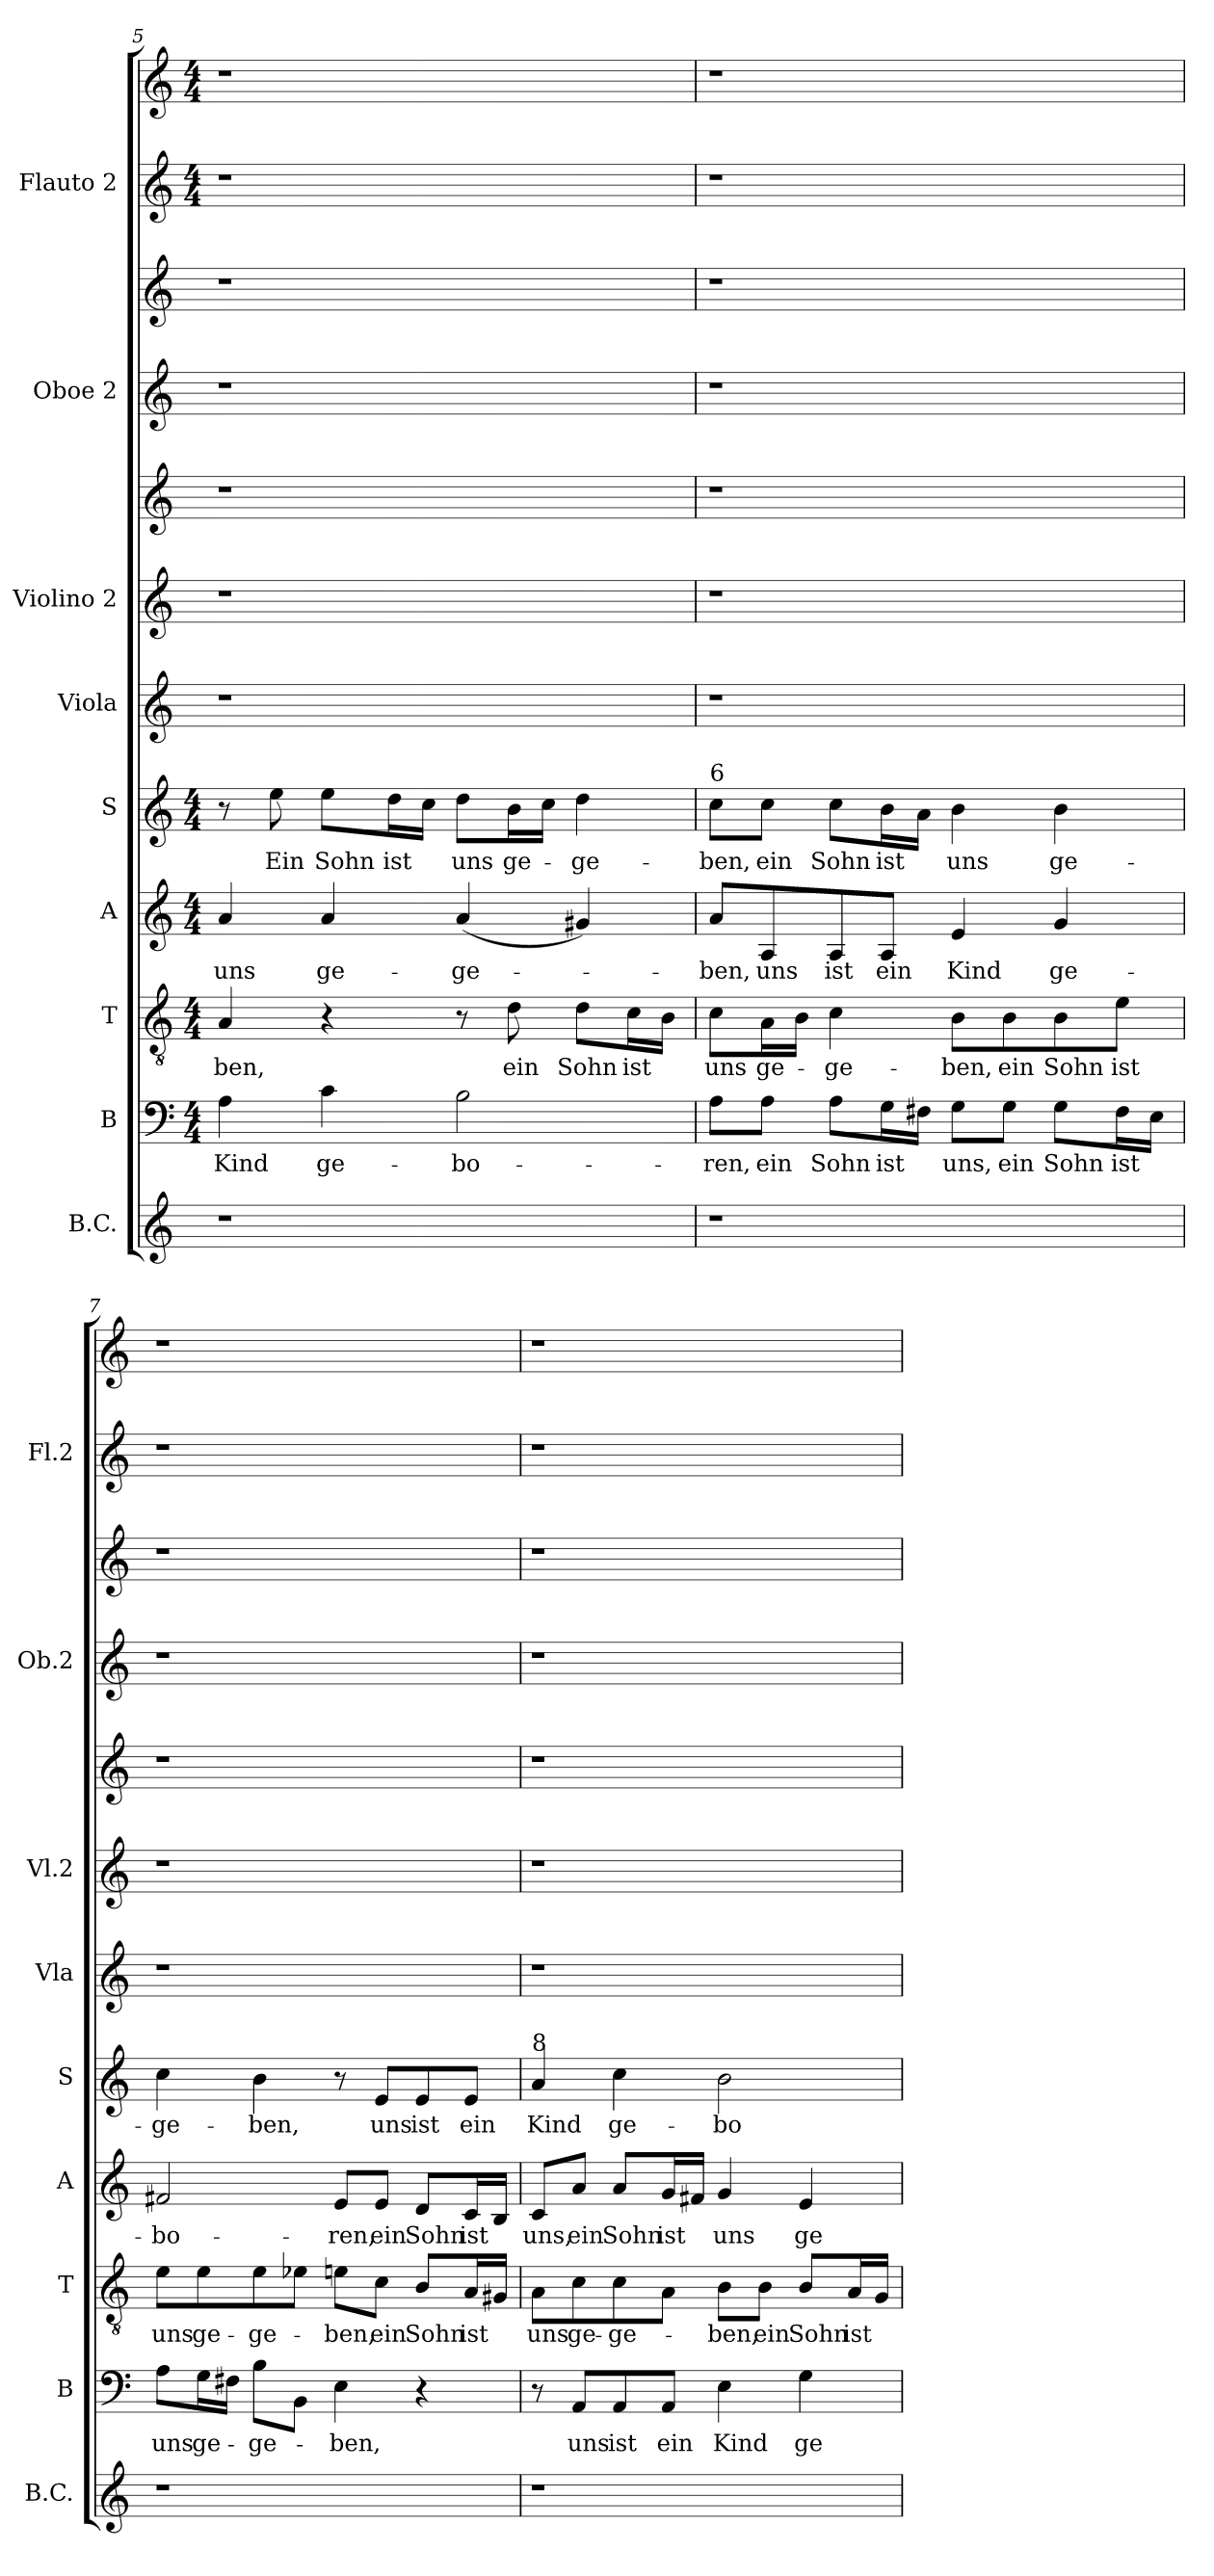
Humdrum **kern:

**kern	**kern	**text	**kern	**text	**kern	**text	**kern	**text	**kern	**kern	**kern	**kern	**kern	**kern	**kern
*part9	*part8	*part8	*part7	*part7	*part6	*part6	*part5	*part5	*part4	*part3	*part3	*part2	*part2	*part1	*part1
*staff12	*staff11	*staff11	*staff10	*staff10	*staff9	*staff9	*staff8	*staff8	*staff7	*staff6	*staff5	*staff4	*staff3	*staff2	*staff1
*I"B.C.	*I"B	*	*I"T	*	*I"A	*	*I"S	*	*I"Viola	*I"Violino 2	*	*I"Oboe 2	*	*I"Flauto 2	*
*I'B.C.	*I'B	*	*I'T	*	*I'A	*	*I'S	*	*I'Vla	*I'Vl.2	*	*I'Ob.2	*	*I'Fl.2	*
*clefG2	*clefF4	*	*clefGv2	*	*clefG2	*	*clefG2	*	*clefG2	*clefG2	*clefG2	*clefG2	*clefG2	*clefG2	*clefG2
*k[]	*k[]	*	*k[]	*	*k[]	*	*k[]	*	*k[]	*k[]	*k[]	*k[]	*k[]	*k[]	*k[]
*	*M4/4	*	*M4/4	*	*M4/4	*	*M4/4	*	*	*	*	*	*	*M4/4	*M4/4
=5	=5	=5	=5	=5	=5	=5	=5	=5	=5	=5	=5	=5	=5	=5	=5
!	!	!LO:LY:b	!	!LO:LY:b	!	!LO:LY:b	!	!	!	!	!	!	!	!	!
1r	4A\	Kind	4A/	ben,	4a/	uns	8r	.	1r	1r	1r	1r	1r	1r	1r
!	!	!	!	!	!	!	!	!LO:LY:b	!	!	!	!	!	!	!
.	.	.	.	.	.	.	8ee\	Ein	.	.	.	.	.	.	.
!	!	!LO:LY:b	!	!	!	!LO:LY:b	!	!LO:LY:b	!	!	!	!	!	!	!
.	4c\	ge-	4r	.	4a/	ge-	8ee\L	Sohn	.	.	.	.	.	.	.
!	!	!	!	!	!	!	!	!LO:LY:b	!	!	!	!	!	!	!
.	.	.	.	.	.	.	16dd\L	ist	.	.	.	.	.	.	.
.	.	.	.	.	.	.	16cc\JJ	.	.	.	.	.	.	.	.
!	!	!LO:LY:b	!	!	!	!LO:LY:b	!	!LO:LY:b	!	!	!	!	!	!	!
.	2B\	bo-	8r	.	(4a/	ge-	8dd\L	uns	.	.	.	.	.	.	.
!	!	!	!	!LO:LY:b	!	!	!	!LO:LY:b	!	!	!	!	!	!	!
.	.	.	8d\	ein	.	.	16b\L	ge-	.	.	.	.	.	.	.
.	.	.	.	.	.	.	16cc\JJ	.	.	.	.	.	.	.	.
!	!	!	!	!LO:LY:b	!	!	!	!LO:LY:b	!	!	!	!	!	!	!
.	.	.	8d\L	Sohn	4g#X/)	.	4dd\	ge-	.	.	.	.	.	.	.
!	!	!	!	!LO:LY:b	!	!	!	!	!	!	!	!	!	!	!
.	.	.	16c\L	ist	.	.	.	.	.	.	.	.	.	.	.
.	.	.	16B\JJ	.	.	.	.	.	.	.	.	.	.	.	.
!!LO:PB:g=z
=6	=6	=6	=6	=6	=6	=6	=6	=6	=6	=6	=6	=6	=6	=6	=6
!	!	!	!	!	!	!	!LO:TX:a:t=6	!	!	!	!	!	!	!	!
!	!	!LO:LY:b	!	!LO:LY:b	!	!LO:LY:b	!	!LO:LY:b	!	!	!	!	!	!	!
1r	8A\L	ren,	8c\L	uns	8a/L	ben,	8cc\L	ben,	1r	1r	1r	1r	1r	1r	1r
!	!	!LO:LY:b	!	!LO:LY:b	!	!LO:LY:b	!	!LO:LY:b	!	!	!	!	!	!	!
.	8A\J	ein	16A\L	ge-	8A/	uns	8cc\J	ein	.	.	.	.	.	.	.
.	.	.	16B\JJ	.	.	.	.	.	.	.	.	.	.	.	.
!	!	!LO:LY:b	!	!LO:LY:b	!	!LO:LY:b	!	!LO:LY:b	!	!	!	!	!	!	!
.	8A\L	Sohn	4c\	ge-	8A/	ist	8cc\L	Sohn	.	.	.	.	.	.	.
!	!	!LO:LY:b	!	!	!	!LO:LY:b	!	!LO:LY:b	!	!	!	!	!	!	!
.	16G\L	ist	.	.	8A/J	ein	16b\L	ist	.	.	.	.	.	.	.
.	16F#X\JJ	.	.	.	.	.	16a\JJ	.	.	.	.	.	.	.	.
!	!	!LO:LY:b	!	!LO:LY:b	!	!LO:LY:b	!	!LO:LY:b	!	!	!	!	!	!	!
.	8G\L	uns,	8B\L	ben,	4e/	Kind	4b\	uns	.	.	.	.	.	.	.
!	!	!LO:LY:b	!	!LO:LY:b	!	!	!	!	!	!	!	!	!	!	!
.	8G\J	ein	8B\	ein	.	.	.	.	.	.	.	.	.	.	.
!	!	!LO:LY:b	!	!LO:LY:b	!	!LO:LY:b	!	!LO:LY:b	!	!	!	!	!	!	!
.	8G\L	Sohn	8B\	Sohn	4g/	ge-	4b\	ge-	.	.	.	.	.	.	.
!	!	!LO:LY:b	!	!LO:LY:b	!	!	!	!	!	!	!	!	!	!	!
.	16F#\L	ist	8e\J	ist	.	.	.	.	.	.	.	.	.	.	.
.	16E\JJ	.	.	.	.	.	.	.	.	.	.	.	.	.	.
=7	=7	=7	=7	=7	=7	=7	=7	=7	=7	=7	=7	=7	=7	=7	=7
!	!	!LO:LY:b	!	!LO:LY:b	!	!LO:LY:b	!	!LO:LY:b	!	!	!	!	!	!	!
1r	8A\L	uns	8e\L	uns	2f#X/	bo-	4cc\	ge-	1r	1r	1r	1r	1r	1r	1r
!	!	!LO:LY:b	!	!LO:LY:b	!	!	!	!	!	!	!	!	!	!	!
.	16G\L	ge-	8e\	ge-	.	.	.	.	.	.	.	.	.	.	.
.	16F#X\JJ	.	.	.	.	.	.	.	.	.	.	.	.	.	.
!	!	!LO:LY:b	!	!LO:LY:b	!	!	!	!LO:LY:b	!	!	!	!	!	!	!
.	8B\L	ge-	8e\	ge-	.	.	4b\	ben,	.	.	.	.	.	.	.
.	8BB\J	.	8e-X\J	.	.	.	.	.	.	.	.	.	.	.	.
!	!	!LO:LY:b	!	!LO:LY:b	!	!LO:LY:b	!	!	!	!	!	!	!	!	!
.	4E\	ben,	8en\L	ben,	8e/L	ren,	8r	.	.	.	.	.	.	.	.
!	!	!	!	!LO:LY:b	!	!LO:LY:b	!	!LO:LY:b	!	!	!	!	!	!	!
.	.	.	8c\J	ein	8e/J	ein	8e/L	uns	.	.	.	.	.	.	.
!	!	!	!	!LO:LY:b	!	!LO:LY:b	!	!LO:LY:b	!	!	!	!	!	!	!
.	4r	.	8B/L	Sohn	8d/L	Sohn	8e/	ist	.	.	.	.	.	.	.
!	!	!	!	!LO:LY:b	!	!LO:LY:b	!	!LO:LY:b	!	!	!	!	!	!	!
.	.	.	16A/L	ist	16c/L	ist	8e/J	ein	.	.	.	.	.	.	.
.	.	.	16G#X/JJ	.	16B/JJ	.	.	.	.	.	.	.	.	.	.
!!LO:PB:g=z
=8	=8	=8	=8	=8	=8	=8	=8	=8	=8	=8	=8	=8	=8	=8	=8
!	!	!	!	!	!	!	!LO:TX:a:t=8	!	!	!	!	!	!	!	!
!	!	!	!	!LO:LY:b	!	!LO:LY:b	!	!LO:LY:b	!	!	!	!	!	!	!
1r	8r	.	8A\L	uns	8c/L	uns,	4a/	Kind	1r	1r	1r	1r	1r	1r	1r
!	!	!LO:LY:b	!	!LO:LY:b	!	!LO:LY:b	!	!	!	!	!	!	!	!	!
.	8AA/L	uns	8c\	ge-	8a/J	ein	.	.	.	.	.	.	.	.	.
!	!	!LO:LY:b	!	!LO:LY:b	!	!LO:LY:b	!	!LO:LY:b	!	!	!	!	!	!	!
.	8AA/	ist	8c\	ge-	8a/L	Sohn	4cc\	ge-	.	.	.	.	.	.	.
!	!	!LO:LY:b	!	!	!	!LO:LY:b	!	!	!	!	!	!	!	!	!
.	8AA/J	ein	8A\J	.	16g/L	ist	.	.	.	.	.	.	.	.	.
.	.	.	.	.	16f#X/JJ	.	.	.	.	.	.	.	.	.	.
!	!	!LO:LY:b	!	!LO:LY:b	!	!LO:LY:b	!	!LO:LY:b	!	!	!	!	!	!	!
.	4E\	Kind	8B\L	ben,	4g/	uns	2b\	bo-	.	.	.	.	.	.	.
!	!	!	!	!LO:LY:b	!	!	!	!	!	!	!	!	!	!	!
.	.	.	8B\J	ein	.	.	.	.	.	.	.	.	.	.	.
!	!	!LO:LY:b	!	!LO:LY:b	!	!LO:LY:b	!	!	!	!	!	!	!	!	!
.	4G\	ge-	8B/L	Sohn	4e/	ge-	.	.	.	.	.	.	.	.	.
!	!	!	!	!LO:LY:b	!	!	!	!	!	!	!	!	!	!	!
.	.	.	16A/L	ist	.	.	.	.	.	.	.	.	.	.	.
.	.	.	16G/JJ	.	.	.	.	.	.	.	.	.	.	.	.
=	=	=	=	=	=	=	=	=	=	=	=	=	=	=	=
*-	*-	*-	*-	*-	*-	*-	*-	*-	*-	*-	*-	*-	*-	*-	*-
